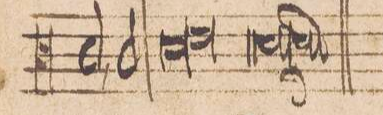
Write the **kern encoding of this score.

**kern	**text
*I"CANTVS.	*
*clefC3	*
*k[]	*
*met(C|)	*
*M2/1	*
2c,</	-rum
*	*ij
2c/	ſer-
*lig	*
1d	-uo-
=44-	=44-
1e	.
*Xlig	*
1dl;;	-rum
*	*Xij
==	==
*-	*-
